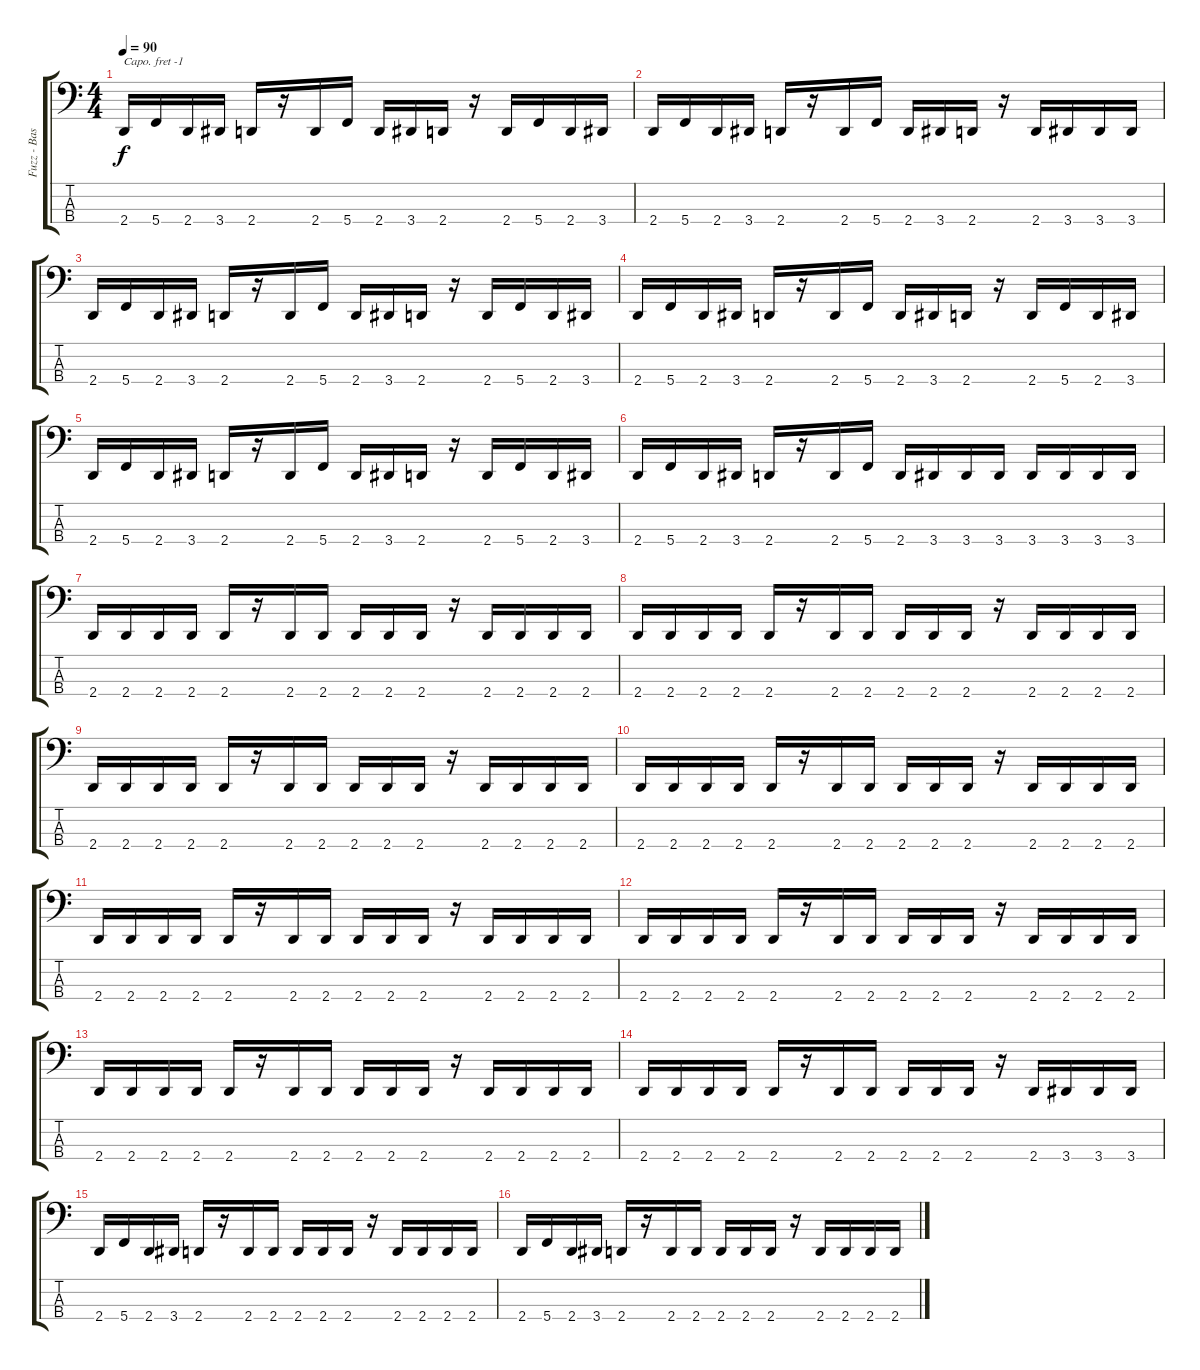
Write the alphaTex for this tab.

\track ("Fuzz - Bass" "Fuzz - Bas") {instrument electricbassfinger}
\staff {score tabs}
\capo -1
\tuning (Gb2 Db2 Ab1 Db1) {hide}
\ts (4 4)
\tempo 90
\clef f4
\ks c
2.4.16{dy f} 5.4.16 2.4.16 3.4.16 2.4.16 r.16 2.4.16 5.4.16 2.4.16 3.4.16 2.4.16 r.16 2.4.16 5.4.16 2.4.16 3.4.16 |
2.4.16 5.4.16 2.4.16 3.4.16 2.4.16 r.16 2.4.16 5.4.16 2.4.16 3.4.16 2.4.16 r.16 2.4.16 3.4.16 3.4.16 3.4.16 |
2.4.16 5.4.16 2.4.16 3.4.16 2.4.16 r.16 2.4.16 5.4.16 2.4.16 3.4.16 2.4.16 r.16 2.4.16 5.4.16 2.4.16 3.4.16 |
2.4.16 5.4.16 2.4.16 3.4.16 2.4.16 r.16 2.4.16 5.4.16 2.4.16 3.4.16 2.4.16 r.16 2.4.16 5.4.16 2.4.16 3.4.16 |
2.4.16 5.4.16 2.4.16 3.4.16 2.4.16 r.16 2.4.16 5.4.16 2.4.16 3.4.16 2.4.16 r.16 2.4.16 5.4.16 2.4.16 3.4.16 |
2.4.16 5.4.16 2.4.16 3.4.16 2.4.16 r.16 2.4.16 5.4.16 2.4.16 3.4.16 3.4.16 3.4.16 3.4.16 3.4.16 3.4.16 3.4.16 |
2.4.16 2.4.16 2.4.16 2.4.16 2.4.16 r.16 2.4.16 2.4.16 2.4.16 2.4.16 2.4.16 r.16 2.4.16 2.4.16 2.4.16 2.4.16 |
2.4.16 2.4.16 2.4.16 2.4.16 2.4.16 r.16 2.4.16 2.4.16 2.4.16 2.4.16 2.4.16 r.16 2.4.16 2.4.16 2.4.16 2.4.16 |
2.4.16 2.4.16 2.4.16 2.4.16 2.4.16 r.16 2.4.16 2.4.16 2.4.16 2.4.16 2.4.16 r.16 2.4.16 2.4.16 2.4.16 2.4.16 |
2.4.16 2.4.16 2.4.16 2.4.16 2.4.16 r.16 2.4.16 2.4.16 2.4.16 2.4.16 2.4.16 r.16 2.4.16 2.4.16 2.4.16 2.4.16 |
2.4.16 2.4.16 2.4.16 2.4.16 2.4.16 r.16 2.4.16 2.4.16 2.4.16 2.4.16 2.4.16 r.16 2.4.16 2.4.16 2.4.16 2.4.16 |
2.4.16 2.4.16 2.4.16 2.4.16 2.4.16 r.16 2.4.16 2.4.16 2.4.16 2.4.16 2.4.16 r.16 2.4.16 2.4.16 2.4.16 2.4.16 |
2.4.16 2.4.16 2.4.16 2.4.16 2.4.16 r.16 2.4.16 2.4.16 2.4.16 2.4.16 2.4.16 r.16 2.4.16 2.4.16 2.4.16 2.4.16 |
2.4.16 2.4.16 2.4.16 2.4.16 2.4.16 r.16 2.4.16 2.4.16 2.4.16 2.4.16 2.4.16 r.16 2.4.16 3.4.16 3.4.16 3.4.16 |
2.4.16 5.4.16 2.4.16 3.4.16 2.4.16 r.16 2.4.16 2.4.16 2.4.16 2.4.16 2.4.16 r.16 2.4.16 2.4.16 2.4.16 2.4.16 |
2.4.16 5.4.16 2.4.16 3.4.16 2.4.16 r.16 2.4.16 2.4.16 2.4.16 2.4.16 2.4.16 r.16 2.4.16 2.4.16 2.4.16 2.4.16
